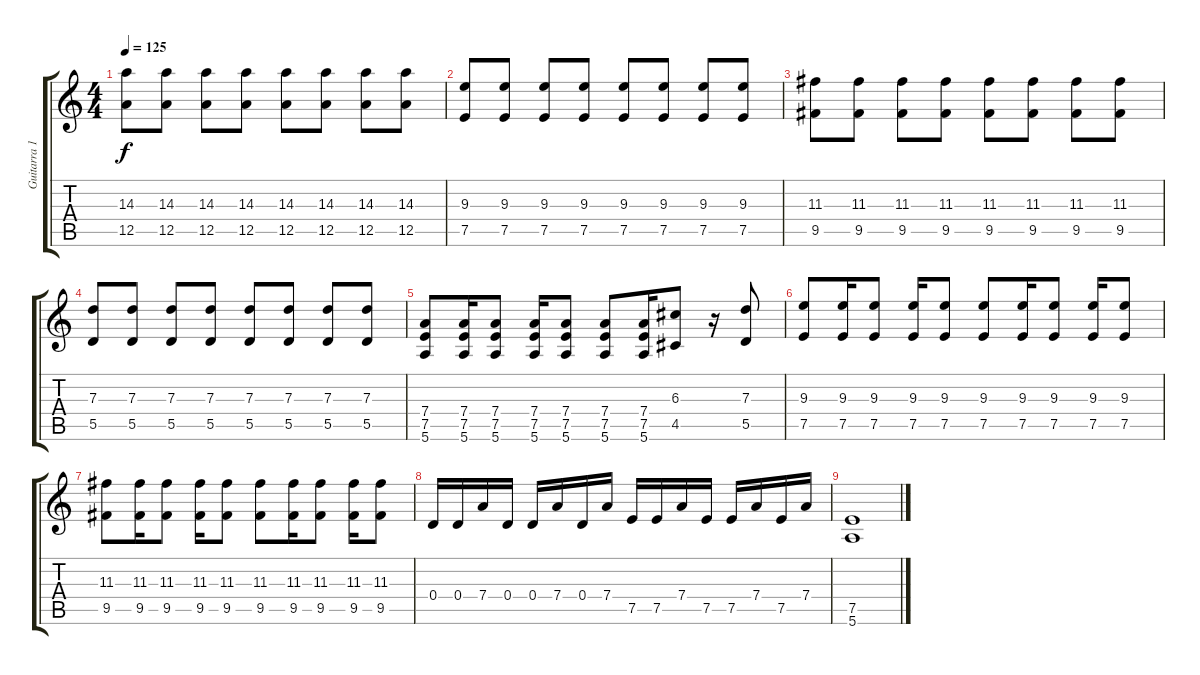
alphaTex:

\track ("Guitarra 1" "Guitarra 1") {instrument distortionguitar}
\staff {score tabs}
\tuning (E4 B3 G3 D3 A2 E2) {hide}
\ts (4 4)
\tempo 125
\clef g2
\ks c
(14.3 12.5).8{dy f} (14.3 12.5).8 (14.3 12.5).8 (14.3 12.5).8 (14.3 12.5).8 (14.3 12.5).8 (14.3 12.5).8 (14.3 12.5).8 |
(9.3 7.5).8 (9.3 7.5).8 (9.3 7.5).8 (9.3 7.5).8 (9.3 7.5).8 (9.3 7.5).8 (9.3 7.5).8 (9.3 7.5).8 |
(11.3 9.5).8 (11.3 9.5).8 (11.3 9.5).8 (11.3 9.5).8 (11.3 9.5).8 (11.3 9.5).8 (11.3 9.5).8 (11.3 9.5).8 |
(7.3 5.5).8 (7.3 5.5).8 (7.3 5.5).8 (7.3 5.5).8 (7.3 5.5).8 (7.3 5.5).8 (7.3 5.5).8 (7.3 5.5).8 |
(7.4 7.5 5.6).8 (7.4 7.5 5.6).16 (7.4 7.5 5.6).8 (7.4 7.5 5.6).16 (7.4 7.5 5.6).8 (7.4 7.5 5.6).8 (7.4 7.5 5.6).16 (6.3 4.5).8 r.16 (7.3 5.5).8 |
(9.3 7.5).8 (9.3 7.5).16 (9.3 7.5).8 (9.3 7.5).16 (9.3 7.5).8 (9.3 7.5).8 (9.3 7.5).16 (9.3 7.5).8 (9.3 7.5).16 (9.3 7.5).8 |
(11.3 9.5).8 (11.3 9.5).16 (11.3 9.5).8 (11.3 9.5).16 (11.3 9.5).8 (11.3 9.5).8 (11.3 9.5).16 (11.3 9.5).8 (11.3 9.5).16 (11.3 9.5).8 |
0.4.16 0.4.16 7.4.16 0.4.16 0.4.16 7.4.16 0.4.16 7.4.16 7.5.16 7.5.16 7.4.16 7.5.16 7.5.16 7.4.16 7.5.16 7.4.16 |
(7.5 5.6).1
